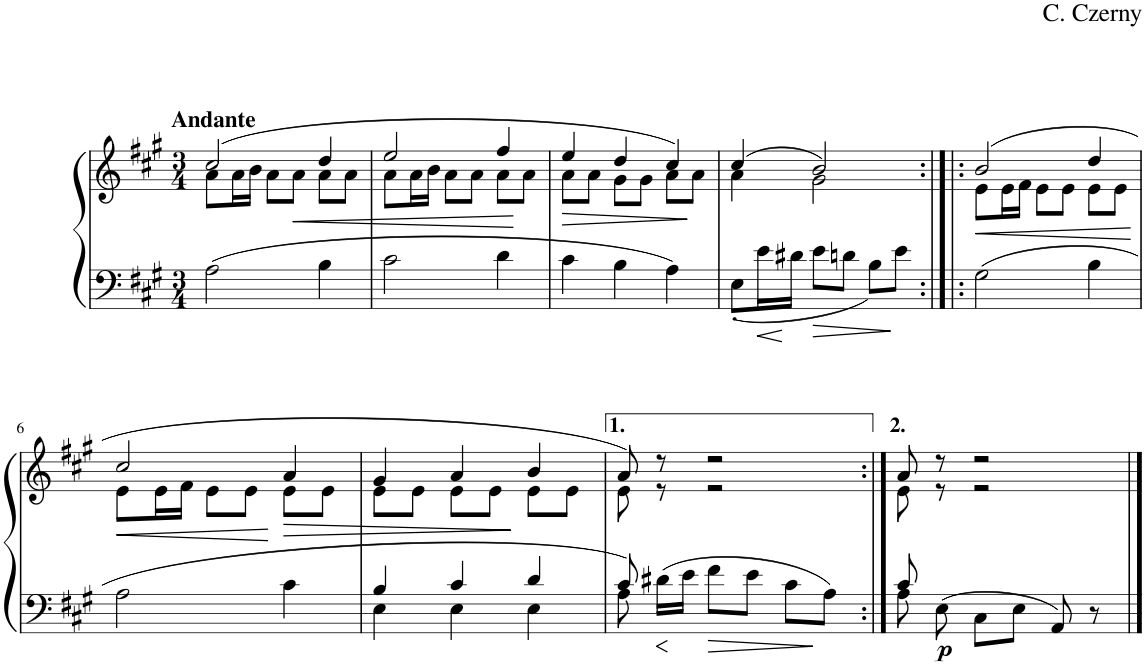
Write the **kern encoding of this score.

**kern	**kern	**dynam
*part1	*part1	*part1
*staff2	*staff1	*staff1/2
*I"Piano	*	*
*I'Pno	*	*
*clefF4	*clefG2	*
*k[f#c#g#]	*k[f#c#g#]	*
*M3/4	*M3/4	*
=1	=1	=1
*	*^	*
!	!LO:TX:a:B:t=Andante	!	!
2A\	(2cc#/	8a\L	.
.	.	16a\L	.
.	.	16b\JJ	.
.	.	8a\L	.
!	!	!	!LO:HP:b
.	.	8a\J	<
4B\	4dd/	8a\L	.
.	.	8a\J	.
=2	=2	=2	=2
2c#\	2ee/	8a\L	.
.	.	16a\L	.
.	.	16b\JJ	.
.	.	8a\L	.
.	.	8a\J	.
4d\	4ff#/	8a\L	.
.	.	8a\J	[
=3	=3	=3	=3
!	!	!	!LO:HP:b
4c#\	4ee/	8a\L	>
.	.	8a\J	.
4B\	4dd/	8g#\L	.
.	.	8g#\J	.
4A\	4cc#/)	8a\L	.
.	.	8a\J	]
=4	=4	=4	=4
*^	*	*	*
2.ryy	8E'\L	(4cc#/	4a\	.
.	16e\L	.	.	.
.	16d#X\JJ	.	.	.
.	8e\L	2b/)	2g#\	.
.	8dn\J	.	.	.
.	8B\L	.	.	.
.	8e\J	.	.	.
=5:|!|:	=5:|!|:	=5:|!|:	=5:|!|:	=5:|!|:
!	!	!	!	!LO:HP:b
*v	*v	*	*	*
2G#\	(2b/	8e\L	<
.	.	16e\L	.
.	.	16f#\JJ	.
.	.	8e\L	.
.	.	8e\J	.
4B\	4dd/	8e\L	.
.	.	8e\J	.
*	*v	*v	*
.	.	[
!!LO:LB:g=z
=6	=6	=6
!	!	!LO:HP:b
*	*^	*
2A\	2cc#/	8e\L	<
.	.	16e\L	.
.	.	16f#\JJ	.
.	.	8e\L	.
.	.	8e\J	.
!	!	!	!LO:HP:b
4c#\	4a/	8e\L	>
.	.	8e\J	[
=7	=7	=7	=7
*^	*	*	*
4B/	4E\	4g#/	8e\L	.
.	.	.	8e\J	.
4c#/	4E\	4a/	8e\L	.
.	.	.	8e\J	.
4d/	4E\	4b/	8e\L	]
.	.	.	8e\J	.
=8	=8	=8	=8	=8
8c#/	8A\	8a/)	8e\	.
16d#X\LL	8ryy	8r	8r	.
16e\JJ	.	.	.	.
8f#\L	2ryy	2r	2r	.
8e\J	.	.	.	.
8c#\L	.	.	.	.
8A\J	.	.	.	.
=9:|!	=9:|!	=9:|!	=9:|!	=9:|!
8c#/	8A\	8a/	8e\	.
!	!	!	!	!LO:DY:b=2
8E\	8ryy	8r	8r	p
8C#\L	2ryy	2r	2r	.
8E\J	.	.	.	.
8AA/	.	.	.	.
8r	.	.	.	.
*v	*v	*	*	*
*	*v	*v	*
==	==	==
*-	*-	*-
